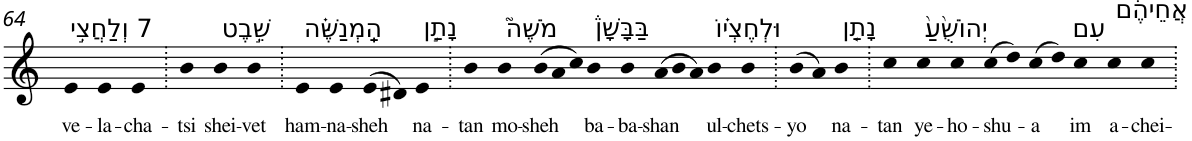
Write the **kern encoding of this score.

**kern	**text
*part1	*part1
*staff1	*staff1
*I"Piano	*
*I'Pno	*
!!LO:PB:g=z
*clefG2	*
*k[]	*
=64	=64
!LO:TX:a:t=7 וְלַחֲצִ֣י	!
!	!LO:LY:b
4e	ve-
!	!LO:LY:b
4e	-la-
!	!LO:LY:b
4e	-cha-
=65.	=65.
!	!LO:LY:b
4b	-tsi
!LO:TX:a:t=שֵׁ֣בֶט	!
!	!LO:LY:b
4b	shei-
!	!LO:LY:b
4b	-vet
=66.	=66.
!LO:TX:a:t=הַֽמְנַשֶּׁ֗ה	!
!	!LO:LY:b
4e	ham-
!	!LO:LY:b
4e	-na-
!	!LO:LY:b
(>8e	-sheh
8d#X)	.
!LO:TX:a:t=נָתַ֣ן	!
!	!LO:LY:b
4e	na-
=67.	=67.
!	!LO:LY:b
4b	-tan
!LO:TX:a:t=מֹשֶׁה֮	!
!	!LO:LY:b
4b	mo-
*Xtuplet	*
!	!LO:LY:b
(>12b	-sheh
12a	.
12cc)	.
!LO:TX:a:t=בַּבָּשָׁן֒	!
!	!LO:LY:b
4b	ba-
!	!LO:LY:b
4b	-ba-
!	!LO:LY:b
(>12a	-shan
12b	.
12a)	.
!LO:TX:a:t=וּלְחֶצְי֗וֹ	!
!	!LO:LY:b
4b	ul-
!	!LO:LY:b
4b	-chets-
=68.	=68.
!	!LO:LY:b
(>8b	-yo
8a)	.
!LO:TX:a:t=נָתַ֤ן	!
!	!LO:LY:b
4b	na-
=69.	=69.
!	!LO:LY:b
4cc	-tan
!LO:TX:a:t=יְהוֹשֻׁ֙עַ֙	!
!	!LO:LY:b
4cc	ye-
!	!LO:LY:b
4cc	-ho-
!	!LO:LY:b
(>8cc	-shu-
8dd)	.
!	!LO:LY:b
(>8cc	-a
8dd)	.
!LO:TX:a:t=עִם	!
!	!LO:LY:b
4cc	im
!LO:TX:a:t=אֲחֵיהֶ֔ם	!
!	!LO:LY:b
4cc	a-
!	!LO:LY:b
4cc	-chei-
=.	=.
*-	*-
